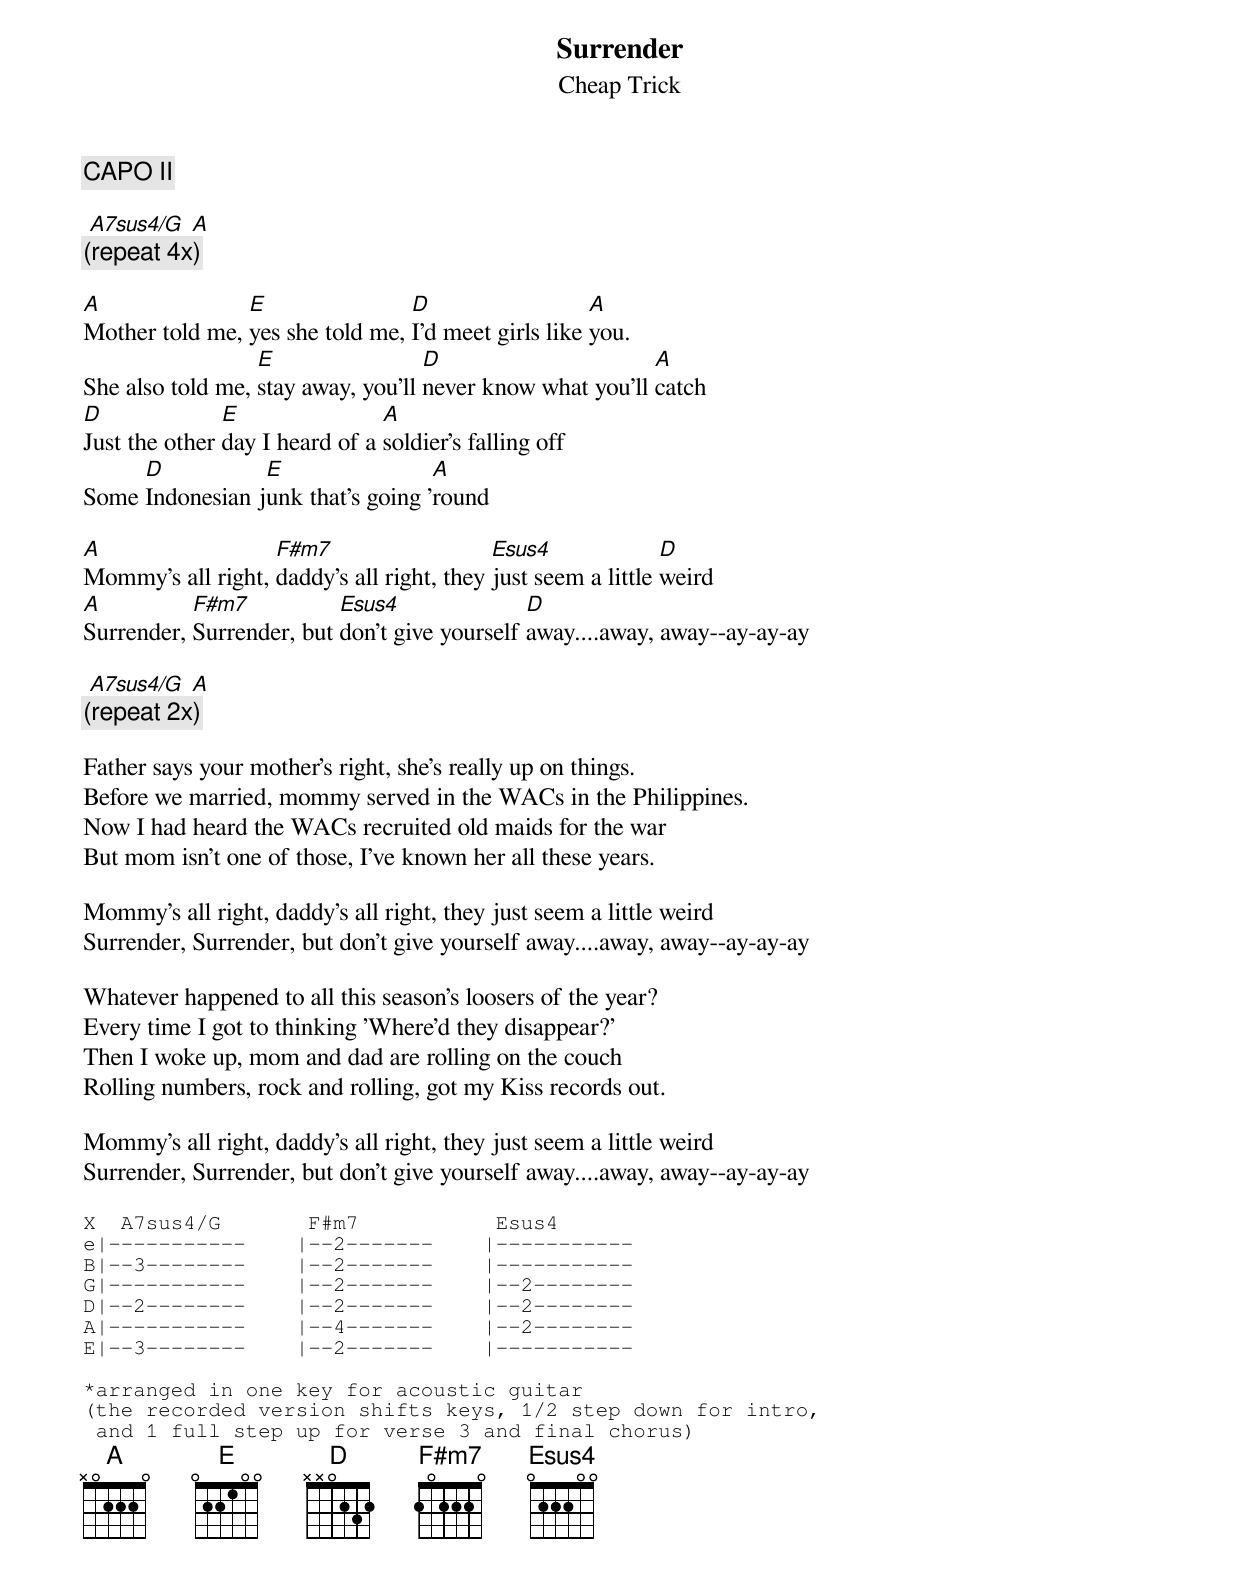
{title: Surrender}
{subtitle: Cheap Trick }

{c:CAPO II}

 [A7sus4/G] [A]
{c:(repeat 4x)}

[A]Mother told me, [E]yes she told me, [D]I'd meet girls like [A]you.
She also told me, [E]stay away, you'll [D]never know what you'll [A]catch
[D]Just the other [E]day I heard of a [A]soldier's falling off
Some [D]Indonesian j[E]unk that's going '[A]round

[A]Mommy's all right, [F#m7]daddy's all right, they [Esus4]just seem a little [D]weird
[A]Surrender, [F#m7]Surrender, but [Esus4]don't give yourself [D]away....away, away--ay-ay-ay

 [A7sus4/G] [A]
{c:(repeat 2x)}

Father says your mother's right, she's really up on things.
Before we married, mommy served in the WACs in the Philippines.
Now I had heard the WACs recruited old maids for the war
But mom isn't one of those, I've known her all these years.

Mommy's all right, daddy's all right, they just seem a little weird
Surrender, Surrender, but don't give yourself away....away, away--ay-ay-ay

Whatever happened to all this season's loosers of the year?
Every time I got to thinking 'Where'd they disappear?'
Then I woke up, mom and dad are rolling on the couch
Rolling numbers, rock and rolling, got my Kiss records out.

Mommy's all right, daddy's all right, they just seem a little weird
Surrender, Surrender, but don't give yourself away....away, away--ay-ay-ay

{sot}
X  A7sus4/G       F#m7           Esus4
e|-----------    |--2-------    |-----------
B|--3--------    |--2-------    |-----------
G|-----------    |--2-------    |--2--------
D|--2--------    |--2-------    |--2--------
A|-----------    |--4-------    |--2--------
E|--3--------    |--2-------    |-----------

*arranged in one key for acoustic guitar
(the recorded version shifts keys, 1/2 step down for intro,
 and 1 full step up for verse 3 and final chorus)
{eot}
